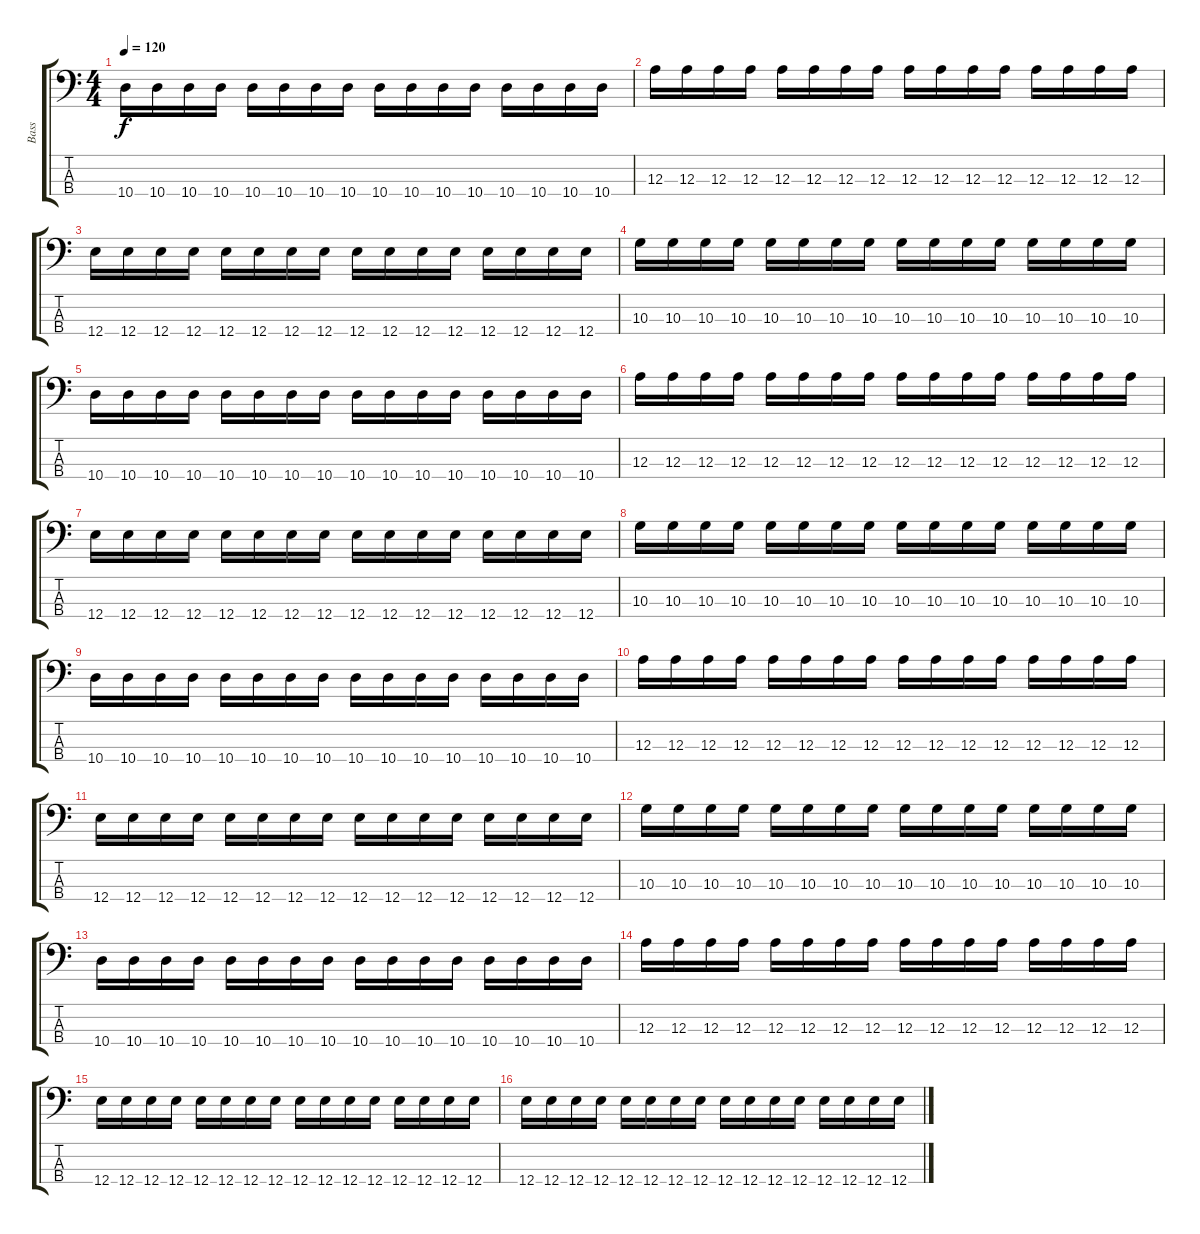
\track ("Bass" "Bass") {instrument electricbassfinger}
\staff {score tabs}
\tuning (G2 D2 A1 E1) {hide}
\ts (4 4)
\tempo 120
\clef f4
\ks c
10.4.16{dy f} 10.4.16 10.4.16 10.4.16 10.4.16 10.4.16 10.4.16 10.4.16 10.4.16 10.4.16 10.4.16 10.4.16 10.4.16 10.4.16 10.4.16 10.4.16 |
12.3.16 12.3.16 12.3.16 12.3.16 12.3.16 12.3.16 12.3.16 12.3.16 12.3.16 12.3.16 12.3.16 12.3.16 12.3.16 12.3.16 12.3.16 12.3.16 |
12.4.16 12.4.16 12.4.16 12.4.16 12.4.16 12.4.16 12.4.16 12.4.16 12.4.16 12.4.16 12.4.16 12.4.16 12.4.16 12.4.16 12.4.16 12.4.16 |
10.3.16 10.3.16 10.3.16 10.3.16 10.3.16 10.3.16 10.3.16 10.3.16 10.3.16 10.3.16 10.3.16 10.3.16 10.3.16 10.3.16 10.3.16 10.3.16 |
10.4.16 10.4.16 10.4.16 10.4.16 10.4.16 10.4.16 10.4.16 10.4.16 10.4.16 10.4.16 10.4.16 10.4.16 10.4.16 10.4.16 10.4.16 10.4.16 |
12.3.16 12.3.16 12.3.16 12.3.16 12.3.16 12.3.16 12.3.16 12.3.16 12.3.16 12.3.16 12.3.16 12.3.16 12.3.16 12.3.16 12.3.16 12.3.16 |
12.4.16 12.4.16 12.4.16 12.4.16 12.4.16 12.4.16 12.4.16 12.4.16 12.4.16 12.4.16 12.4.16 12.4.16 12.4.16 12.4.16 12.4.16 12.4.16 |
10.3.16 10.3.16 10.3.16 10.3.16 10.3.16 10.3.16 10.3.16 10.3.16 10.3.16 10.3.16 10.3.16 10.3.16 10.3.16 10.3.16 10.3.16 10.3.16 |
10.4.16 10.4.16 10.4.16 10.4.16 10.4.16 10.4.16 10.4.16 10.4.16 10.4.16 10.4.16 10.4.16 10.4.16 10.4.16 10.4.16 10.4.16 10.4.16 |
12.3.16 12.3.16 12.3.16 12.3.16 12.3.16 12.3.16 12.3.16 12.3.16 12.3.16 12.3.16 12.3.16 12.3.16 12.3.16 12.3.16 12.3.16 12.3.16 |
12.4.16 12.4.16 12.4.16 12.4.16 12.4.16 12.4.16 12.4.16 12.4.16 12.4.16 12.4.16 12.4.16 12.4.16 12.4.16 12.4.16 12.4.16 12.4.16 |
10.3.16 10.3.16 10.3.16 10.3.16 10.3.16 10.3.16 10.3.16 10.3.16 10.3.16 10.3.16 10.3.16 10.3.16 10.3.16 10.3.16 10.3.16 10.3.16 |
10.4.16 10.4.16 10.4.16 10.4.16 10.4.16 10.4.16 10.4.16 10.4.16 10.4.16 10.4.16 10.4.16 10.4.16 10.4.16 10.4.16 10.4.16 10.4.16 |
12.3.16 12.3.16 12.3.16 12.3.16 12.3.16 12.3.16 12.3.16 12.3.16 12.3.16 12.3.16 12.3.16 12.3.16 12.3.16 12.3.16 12.3.16 12.3.16 |
12.4.16 12.4.16 12.4.16 12.4.16 12.4.16 12.4.16 12.4.16 12.4.16 12.4.16 12.4.16 12.4.16 12.4.16 12.4.16 12.4.16 12.4.16 12.4.16 |
12.4.16 12.4.16 12.4.16 12.4.16 12.4.16 12.4.16 12.4.16 12.4.16 12.4.16 12.4.16 12.4.16 12.4.16 12.4.16 12.4.16 12.4.16 12.4.16
